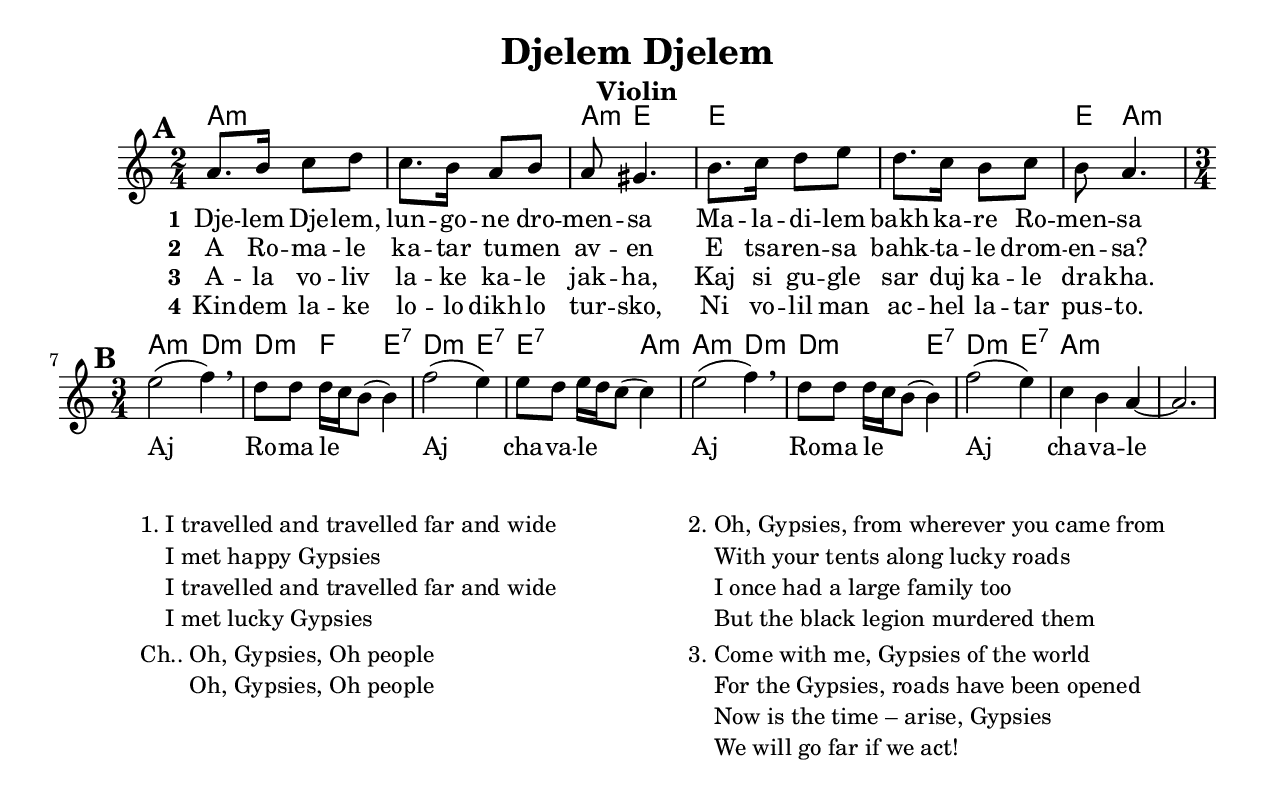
\version "2.18.0"
\include "english.ly"
%\pointAndClickOff
\paper{
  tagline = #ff
  print-all-headers = ##t
  #(set-paper-size "letter")
}
date = #(strftime "%d-%m-%Y" (localtime (current-time)))

%\markup{ \italic{ \date }  }

%\markup{ Got something to say? }

global = {
  \clef treble
  \key a \minor
  \time 2/4
  \set Score.markFormatter = #format-mark-box-alphabet
}

%#################################### Melody ########################
melody = \relative c'' {
  \global
  %\partial 16*3 a16 d f   %lead in notes

  % \repeat volta 2{
  \mark \default
  a8. b16 c8 d
  
  c8. b16 a8 b
  a8 gs4.
  b8. c16 d8 e
  d8. c16 b8 c
  b8 a4.
  % }
  
  \break
  %\repeat volta 2{
  \mark \default
  \time 3/4
  e'2(f4)\breathe
  d8 d d16 c b8 (b4)|
  f'2 (e4)|
  e8 d e16d c8 (c4)|
  e2 (f4)\breathe |
  d8 d d16 c b8 (b4)|
  f'2 (e4)|
  c4 b a~
  a2.
  %}
  

}
%################################# Lyrics #####################
\addlyrics{
  \set stanza = "1" 
  Dje -- lem Dje -- lem, lun -- go -- ne dro -- men -- sa
  Ma -- la -- di -- lem bakh -- ka -- re Ro -- men -- sa
  Aj  Ro -- ma   le _ _ 
  Aj cha -- va -- le _ _
  Aj  Ro -- ma   le _ _
  Aj cha -- va -- le
}
\addlyrics{
  %\repeat unfold 50 \skip1
  \set stanza = "2" 
  A Ro -- ma -- le ka -- tar tu -- men av -- en
  E tsa -- ren -- sa bahk -- ta -- le drom -- en -- sa?
}
\addlyrics{
  \set stanza = "3"
  A -- la vo -- liv la -- ke ka -- le jak -- ha,
  Kaj si gu -- gle sar duj ka -- le dra -- kha.
}
\addlyrics {
  \set stanza = "4" 
  Kin -- dem la -- ke lo -- lo dikh -- lo tur -- sko,
  Ni vo -- lil man ac -- hel la -- tar pus -- to.
}
%################################# Chords #######################
harmonies = \chordmode {
  a2*2:m
  a8:m e8*3
  e2*2
  e8 a8*3:m
  %b 3/4
  a2:m d4:m
  d4:m  f4 e4:7
  d4*2:m e4:7
  e4*2:7
  a4:m 
  a4*2:m d4:m
  d4*2:m e4:7
  d2:m e4:7
  a2.*2:m
  
 
  
}

\score {
  <<
    \new ChordNames {
      \set chordChanges = ##f
      \harmonies
    }
    \new Staff   \melody
  >>
  \header{
    title= "Djelem Djelem"
    subtitle=""
    composer= ""
    instrument = "Violin"
    arranger= ""
  }
  \midi{\tempo 4 = 120}
  \layout{indent = 1.0\cm} 
}

% more verses:
\markup{}
\markup {
  \fill-line {
    \hspace #0.1 % distance from left margin
    \column {
      \line { "1."
              \column {
                "I travelled and travelled far and wide"
                "I met happy Gypsies"
                "I travelled and travelled far and wide"
                "I met lucky Gypsies"
              }
      }
      \hspace #0.2 % vertical distance between verses
      \line { "Ch.."
              \column {
                "Oh, Gypsies, Oh people"
                "Oh, Gypsies, Oh people"
              }
      }
    }
    \hspace #0.1  % horiz. distance between columns
    \column {
      \line { "2."
              \column {
                "Oh, Gypsies, from wherever you came from"
                "With your tents along lucky roads"
                "I once had a large family too"
                "But the black legion murdered them"
              }
      }
      \hspace #0.2 % distance between verses
      \line { "3."
              \column {
                "Come with me, Gypsies of the world"
                "For the Gypsies, roads have been opened"
                "Now is the time – arise, Gypsies"
                "We will go far if we act!"
              }
      }
    }
    \hspace #0.1 % distance to right margin
  }
}


%{

Gelem Gelem lungóne droménsa,
Maladilém shukare Romensa.
Gelem Gelem lungóne droménsa,
Maladilem baxtale romenca.

Oooh, Romalé!
Oooh, chavralé!

Ala voliv lake kale jakha,
Kaj si gugle sar duj kale drakha.
Ala voliv lake kale jakha,
Kaj si gugle sar duj kale drakha.

Oooh, Romalé!
Oooh, chavralé!

Kindem lake lolo dikhlo tursko,
Ni volil man achel latar pusto.
Kindem lake lolo dikhlo tursko,
Ni volil man achel latar pusto.

Oooh, Romalé!
Oooh, chavralé!

I travelled, I travelled (Translation)

I travelled and travelled far and wide
I met happy Gypsies
I travelled and travelled far and wide
I met lucky Gypsies

Oh, Gypsies, Oh guys
Oh, Gypsies, Oh guys

Oh, Gypsies, from wherever you came from
With your tents along lucky roads
I once had a large family too
But the black legion murdered them

Come with me, Gypsies of the world
For the Gypsies, roads have been opened
Now is the time – arise, Gypsies
We will go far if we act!

Oh, Gypsies, Oh, guys
Oh, Gypsies, Oh, guys
%}